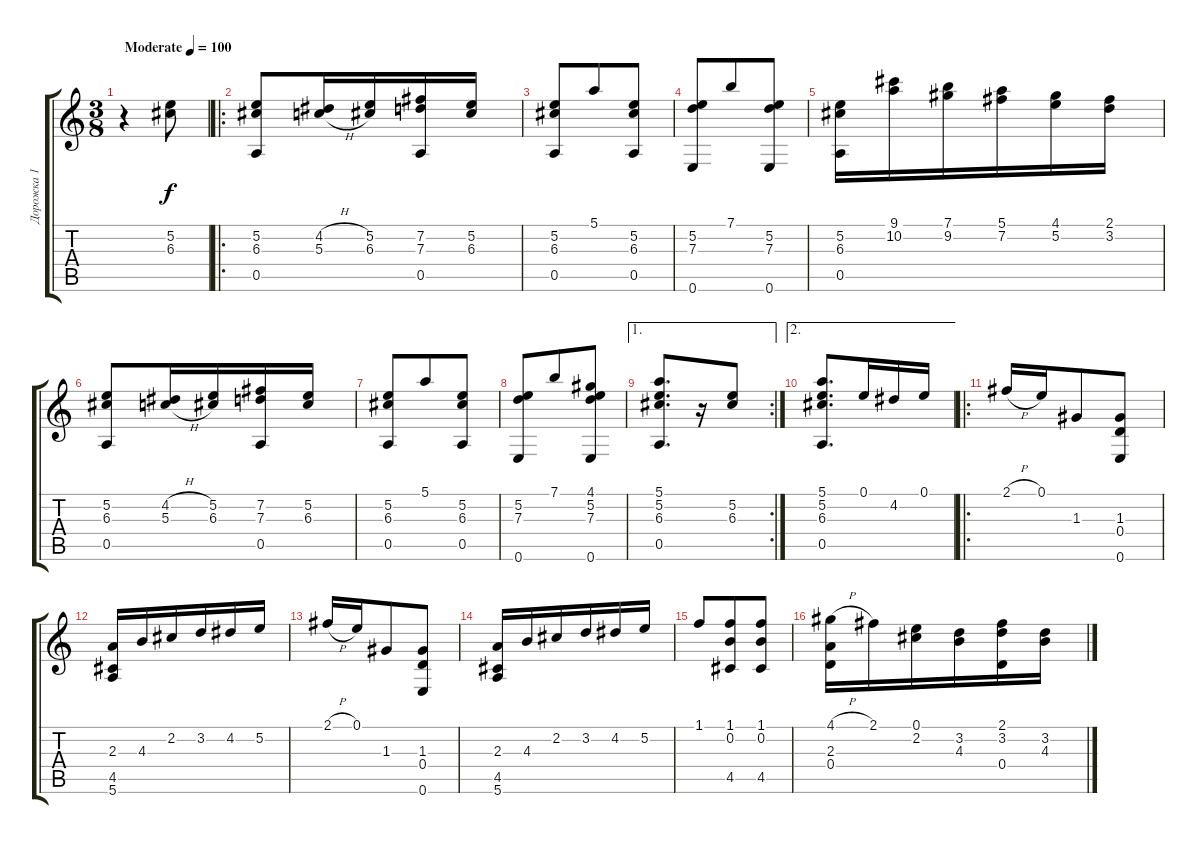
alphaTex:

\track ("Дорожка 1" "Дорожка 1") {instrument acousticguitarnylon}
\staff {score tabs}
\tuning (E4 B3 G3 D3 A2 E2) {hide}
\ts (3 8)
\tempo (100 "Moderate")
\clef g2
\ks c
r.4{dy f instrument acousticguitarnylon} (5.2 6.3).8 |
\ro
(5.2 6.3 0.5).8 (4.2{h} 5.3{h}).16 (5.2 6.3).16 (7.2 7.3 0.5).16 (5.2 6.3).16 |
(5.2 6.3 0.5).8 5.1.8 (5.2 6.3 0.5).8 |
(5.2 7.3 0.6).8 7.1.8 (5.2 7.3 0.6).8 |
(5.2 6.3 0.5).16 (9.1 10.2).16 (7.1 9.2).16 (5.1 7.2).16 (4.1 5.2).16 (2.1 3.2).16 |
(5.2 6.3 0.5).8 (4.2{h} 5.3{h}).16 (5.2 6.3).16 (7.2 7.3 0.5).16 (5.2 6.3).16 |
(5.2 6.3 0.5).8 5.1.8 (5.2 6.3 0.5).8 |
(5.2 7.3 0.6).8 7.1.8 (4.1 5.2 7.3 0.6).8 |
\ae 1
\rc 2
(5.1 5.2 6.3 0.5).8{d} r.16 (5.2 6.3).8 |
\ae 2
(5.1 5.2 6.3 0.5).8{d} 0.1.16 4.2.16 0.1.16 |
\ro
2.1{h}.16 0.1.16 1.3.8 (1.3 0.4 0.6).8 |
(2.3 4.5 5.6).16 4.3.16 2.2.16 3.2.16 4.2.16 5.2.16 |
2.1{h}.16 0.1.16 1.3.8 (1.3 0.4 0.6).8 |
(2.3 4.5 5.6).16 4.3.16 2.2.16 3.2.16 4.2.16 5.2.16 |
1.1.8 (1.1 0.2 4.5).8 (1.1 0.2 4.5).8 |
(4.1{h} 2.3 0.4).16 2.1.16 (0.1 2.2).16 (3.2 4.3).16 (2.1 3.2 0.4).16 (3.2 4.3).16
